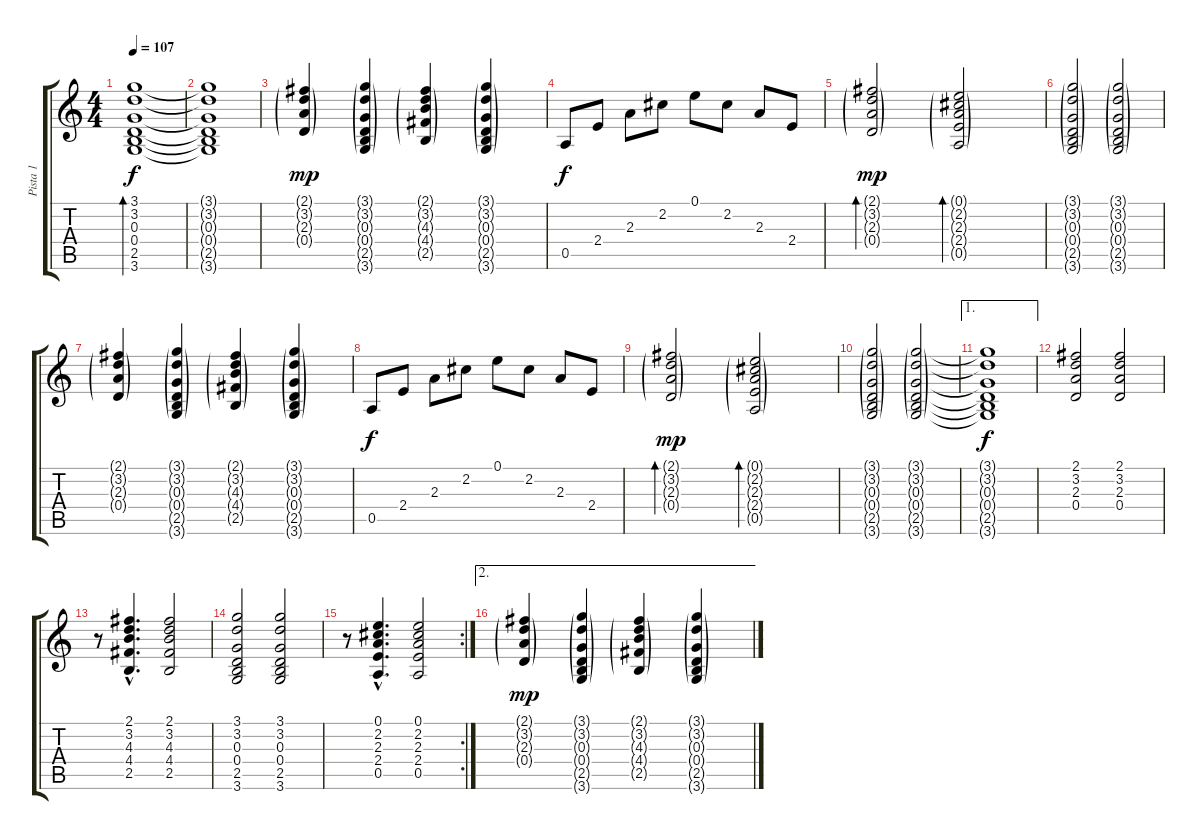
\track ("Pista 1" "Pista 1") {instrument overdrivenguitar}
\staff {score tabs}
\tuning (E4 B3 G3 D3 A2 E2) {hide}
\ts (4 4)
\tempo 107
\clef g2
\ks c
(3.1 3.2 0.3 0.4 2.5 3.6).1{bd 240 dy f} |
(3.1{t} 3.2{t} 0.3{t} 0.4{t} 2.5{t} 3.6{t}).1 |
(2.1{g} 3.2{g} 2.3{g} 0.4{g}).4{dy mp} (3.1{g} 3.2{g} 0.3{g} 0.4{g} 2.5{g} 3.6{g}).4 (2.1{g} 3.2{g} 4.3{g} 4.4{g} 2.5{g}).4 (3.1{g} 3.2{g} 0.3{g} 0.4{g} 2.5{g} 3.6{g}).4 |
0.5.8{dy f} 2.4.8 2.3.8 2.2.8 0.1.8 2.2.8 2.3.8 2.4.8 |
(2.1{g} 3.2{g} 2.3{g} 0.4{g}).2{bd 240 dy mp} (0.1{g} 2.2{g} 2.3{g} 2.4{g} 0.5{g}).2{bd 240} |
(3.1{g} 3.2{g} 0.3{g} 0.4{g} 2.5{g} 3.6{g}).2 (3.1{g} 3.2{g} 0.3{g} 0.4{g} 2.5{g} 3.6{g}).2 |
(2.1{g} 3.2{g} 2.3{g} 0.4{g}).4 (3.1{g} 3.2{g} 0.3{g} 0.4{g} 2.5{g} 3.6{g}).4 (2.1{g} 3.2{g} 4.3{g} 4.4{g} 2.5{g}).4 (3.1{g} 3.2{g} 0.3{g} 0.4{g} 2.5{g} 3.6{g}).4 |
0.5.8{dy f} 2.4.8 2.3.8 2.2.8 0.1.8 2.2.8 2.3.8 2.4.8 |
(2.1{g} 3.2{g} 2.3{g} 0.4{g}).2{bd 240 dy mp} (0.1{g} 2.2{g} 2.3{g} 2.4{g} 0.5{g}).2{bd 240} |
(3.1{g} 3.2{g} 0.3{g} 0.4{g} 2.5{g} 3.6{g}).2 (3.1{g} 3.2{g} 0.3{g} 0.4{g} 2.5{g} 3.6{g}).2 |
\ae 1
(3.1{t} 3.2{t} 0.3{t} 0.4{t} 2.5{t} 3.6{t}).1{dy f} |
(2.1 3.2 2.3 0.4).2 (2.1 3.2 2.3 0.4).2 |
r.8 (2.1{hac} 3.2{hac} 4.3{hac} 4.4{hac} 2.5{hac}).4{d} (2.1 3.2 4.3 4.4 2.5).2 |
(3.1 3.2 0.3 0.4 2.5 3.6).2 (3.1 3.2 0.3 0.4 2.5 3.6).2 |
\rc 2
r.8 (0.1{hac} 2.2{hac} 2.3{hac} 2.4{hac} 0.5{hac}).4{d} (0.1 2.2 2.3 2.4 0.5).2 |
\ae 2
(2.1{g} 3.2{g} 2.3{g} 0.4{g}).4{dy mp} (3.1{g} 3.2{g} 0.3{g} 0.4{g} 2.5{g} 3.6{g}).4 (2.1{g} 3.2{g} 4.3{g} 4.4{g} 2.5{g}).4 (3.1{g} 3.2{g} 0.3{g} 0.4{g} 2.5{g} 3.6{g}).4
